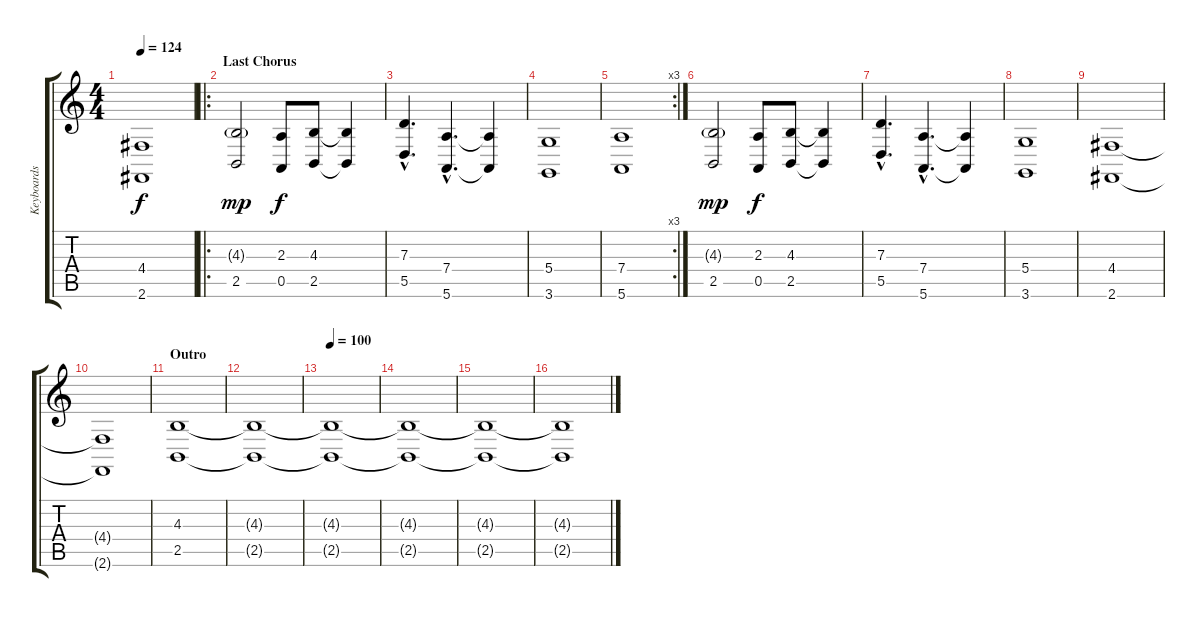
\track ("Keyboards 1" "Keyboards ") {instrument stringensemble1}
\staff {score tabs}
\tuning (E4 B3 G3 D3 A2 E2) {hide}
\ts (4 4)
\tempo 124
\clef g2
\ks c
(4.4{t} 2.6{t}).1{dy f} |
\ro
\section ("" "Last Chorus")
(4.3{g} 2.5).2{dy mp} (2.3 0.5).8{dy f} (4.3 2.5).8 (4.3{t} 2.5{t}).4 |
(7.3{hac} 5.5{hac}).4{d} (7.4{hac} 5.6{hac}).4{d} (7.4{t} 5.6{t}).4 |
(5.4 3.6).1 |
\rc 3
(7.4 5.6).1 |
(4.3{g} 2.5).2{dy mp} (2.3 0.5).8{dy f} (4.3 2.5).8 (4.3{t} 2.5{t}).4 |
(7.3{hac} 5.5{hac}).4{d} (7.4{hac} 5.6{hac}).4{d} (7.4{t} 5.6{t}).4 |
(5.4 3.6).1 |
(4.4 2.6).1 |
(4.4{t} 2.6{t}).1 |
\section ("" "Outro")
(4.3 2.5).1 |
(4.3{t} 2.5{t}).1 |
\tempo 100
(4.3{t} 2.5{t}).1 |
(4.3{t} 2.5{t}).1 |
(4.3{t} 2.5{t}).1{volume 0} |
(4.3{t} 2.5{t}).1
